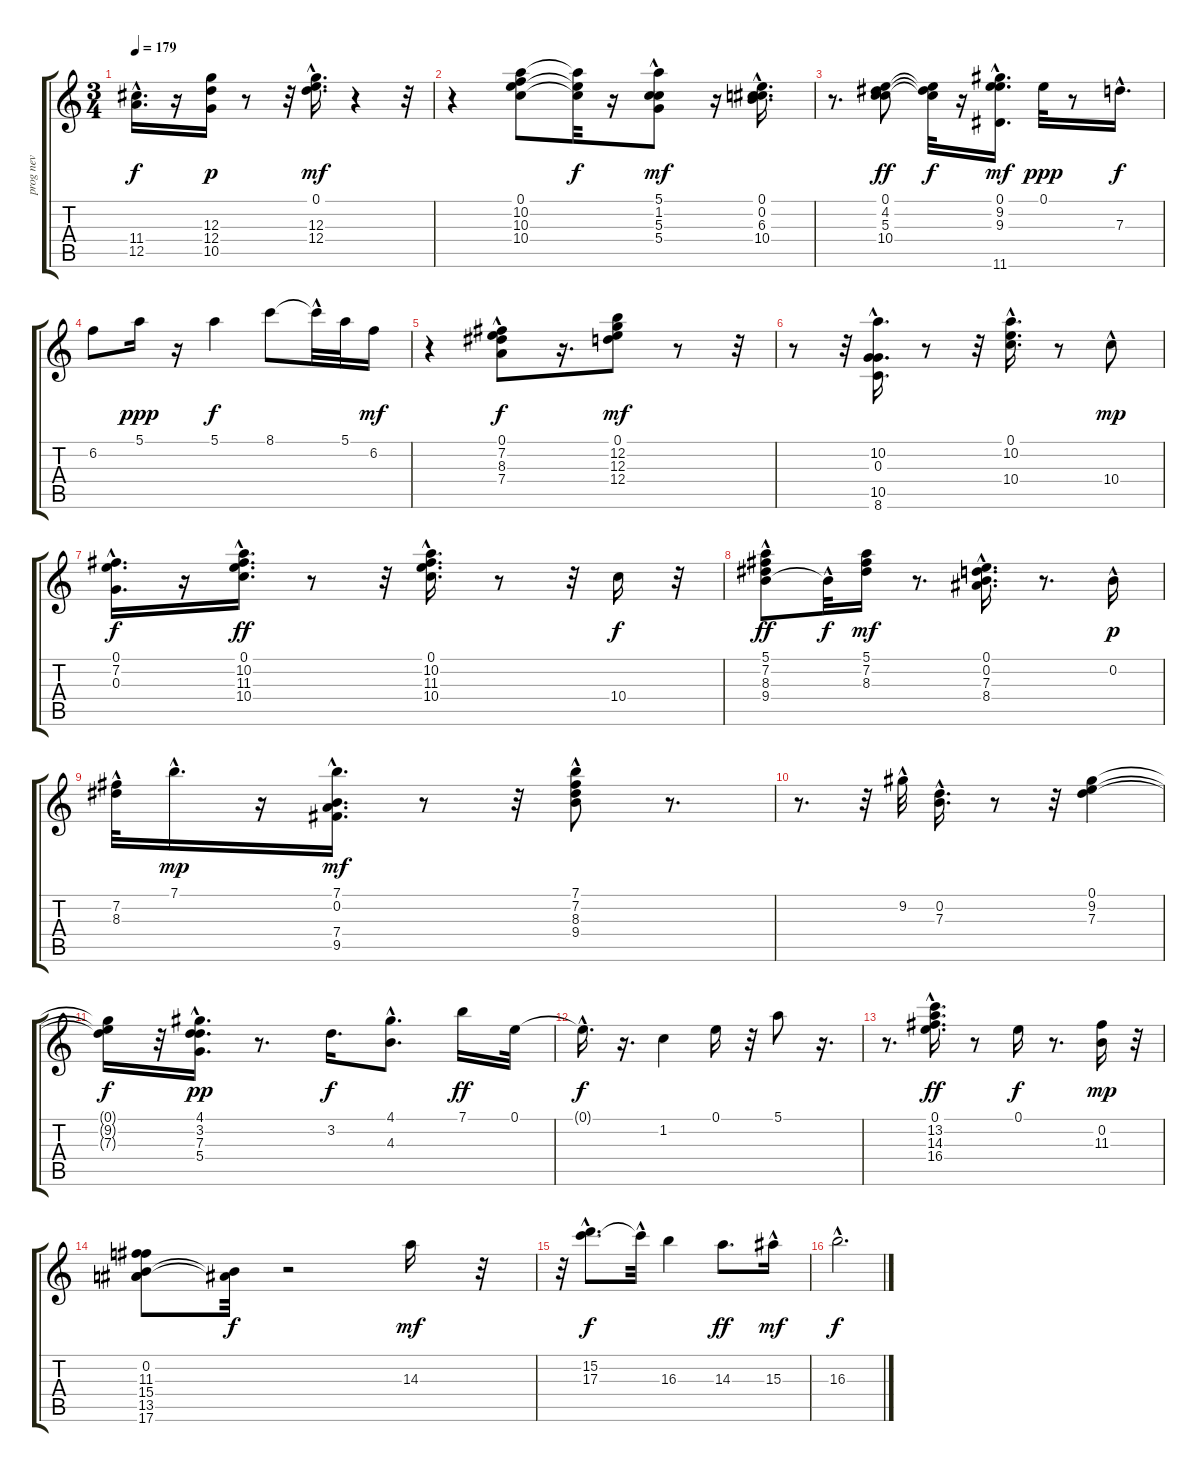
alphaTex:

\track ("prog nev" "prog nev") {instrument electricguitarjazz}
\staff {score tabs}
\tuning (E4 B3 G3 D3 A2 E2) {hide}
\ts (3 4)
\tempo 179
\clef g2
\ks c
(11.4{t} 12.5{hac t}).16{d dy f} r.16 (12.3 12.4 10.5).16{dy p} r.8 r.32 (0.1{hac} 12.3{hac} 12.4{hac}).16{d dy mf} r.4 r.32 |
r.4 (0.1 10.2 10.3 10.4).8 (0.1{t} 10.2{t} 10.4{t}).32{dy f} r.16 (5.1 1.2 5.3{hac} 5.4).8{dy mf} r.16 (0.1{hac} 0.2{hac} 6.3{hac} 10.4{hac}).16{d} |
r.8{d} (0.1 4.2 5.3 10.4).8{dy ff} (0.1{t} 4.2{t} 5.3{t}).32{dy f} r.16 (0.1 9.2{hac} 9.3 11.6).16{d dy mf} 0.1.32{dy ppp} r.8 7.3{hac}.16{d dy f} |
6.2.8 5.1.16{dy ppp} r.16 5.1.4{dy f} 8.1.8 8.1{hac t}.32 5.1.32 6.2.16{dy mf} |
r.4 (0.1 7.2 8.3{hac} 7.4).8{dy f} r.16{d} (0.1 12.2 12.3 12.4).8{dy mf} r.8 r.32 |
r.8 r.32 (10.2{hac} 0.3{hac} 10.5 8.6).16{d} r.8 r.32 (0.1{hac} 10.2{hac} 10.4{hac}).16{d} r.8 10.4{hac}.8{dy mp} |
(0.1{hac} 7.2{hac} 0.3{hac}).16{d dy f} r.16 (0.1{hac} 10.2{hac} 11.3{hac} 10.4).16{d dy ff} r.8 r.32 (0.1{hac} 10.2{hac} 11.3{hac} 10.4{hac}).16{d} r.8 r.32 10.4.16{dy f} r.32 |
(5.1 7.2 8.3{hac} 9.4).8{dy ff} 9.4{hac t}.32{dy f} (5.1 7.2 8.3).16{dy mf} r.8{d} (0.1{hac} 0.2 7.3 8.4).16{d} r.8{d} 0.2{hac}.16{dy p} |
(7.2{hac} 8.3{hac}).32 7.1{hac}.16{d dy mp} r.16 (7.1{hac} 0.2{hac} 7.4 9.5).16{d dy mf} r.8 r.32 (7.1 7.2{hac} 8.3{hac} 9.4{hac}).8 r.8{d} |
r.8{d} r.32 9.2{hac}.32 (0.2 7.3{hac}).16{d} r.8 r.32 (0.1 9.2 7.3).4 |
(0.1{t} 9.2{t} 7.3{t}).16{dy f} r.32 (4.1{hac} 3.2{hac} 7.3{hac} 5.4{hac}).16{d dy pp} r.8{d} 3.2.16{d dy f} (4.1 4.3{hac}).8{d} 7.1.16{dy ff} 0.1.32 |
0.1{hac t}.16{d dy f} r.16{d} 1.2.4 0.1.16 r.32 5.1.8 r.16{d} |
r.8{d} (0.1 13.2{hac} 14.3 16.4).16{d dy ff} r.8 0.1.16{dy f} r.8{d} (0.2 11.3).16{dy mp} r.32 |
(0.2 11.3 15.4 13.5 17.6).8 (0.2{t} 13.5{t}).32{dy f} r.2 14.3.16{dy mf} r.32 |
r.32 (15.2 17.3{hac}).8{d dy f} 17.3{hac t}.32 16.3.4 14.3.8{d dy ff} 15.3{hac}.16{dy mf} |
16.3{hac}.2{d dy f}
